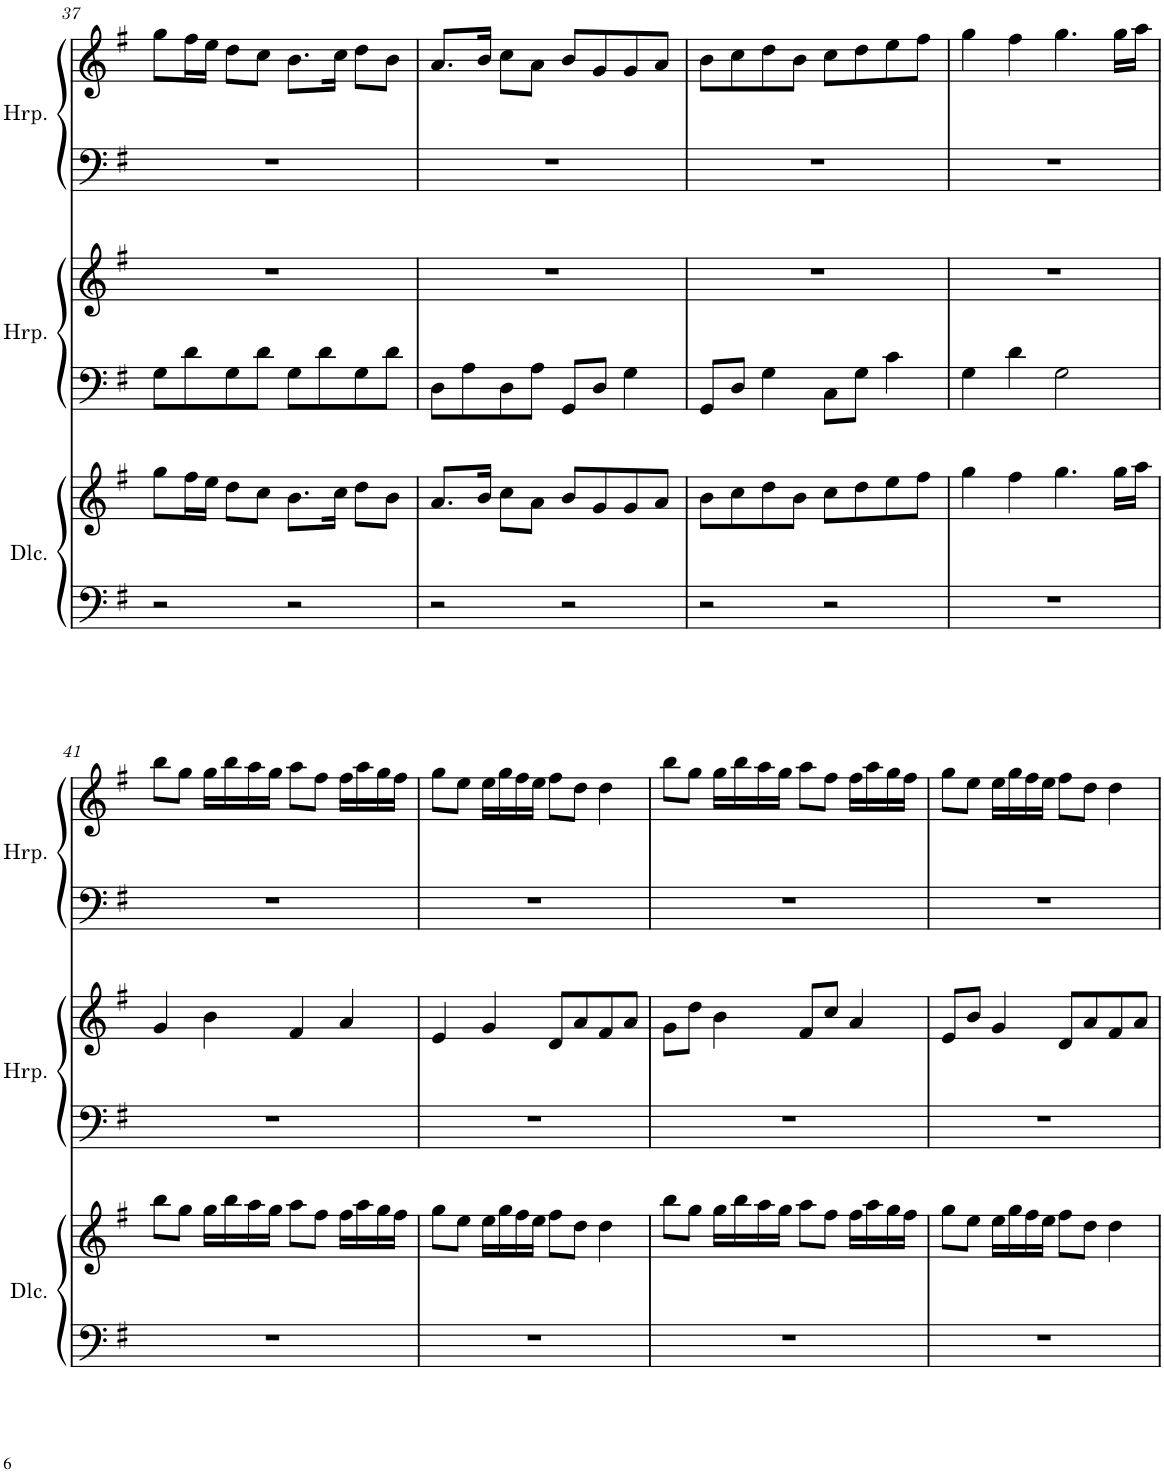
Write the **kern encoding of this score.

**kern	**kern	**kern	**kern	**kern	**kern
*part3	*part3	*part2	*part2	*part1	*part1
*staff6	*staff5	*staff4	*staff3	*staff2	*staff1
*I"Dulcimer	*	*I"Harp	*	*I"Harp	*
*I'Dlc.	*	*I'Hrp.	*	*I'Hrp.	*
!!LO:PB:g=z
*clefF4	*clefG2	*clefF4	*clefG2	*clefF4	*clefG2
*k[f#]	*k[f#]	*k[f#]	*k[f#]	*k[f#]	*k[f#]
*M4/4	*M4/4	*M4/4	*M4/4	*M4/4	*M4/4
=37	=37	=37	=37	=37	=37
2r	8gg\L	8G\L	1r	1r	8gg\L
.	16ff#\L	8d\	.	.	16ff#\L
.	16ee\JJ	.	.	.	16ee\JJ
.	8dd\L	8G\	.	.	8dd\L
.	8cc\J	8d\J	.	.	8cc\J
2r	8.b\L	8G\L	.	.	8.b\L
.	.	8d\	.	.	.
.	16cc\Jk	.	.	.	16cc\Jk
.	8dd\L	8G\	.	.	8dd\L
.	8b\J	8d\J	.	.	8b\J
=38	=38	=38	=38	=38	=38
2r	8.a/L	8D\L	1r	1r	8.a/L
.	.	8A\	.	.	.
.	16b/Jk	.	.	.	16b/Jk
.	8cc\L	8D\	.	.	8cc\L
.	8a\J	8A\J	.	.	8a\J
2r	8b/L	8GG/L	.	.	8b/L
.	8g/	8D/J	.	.	8g/
.	8g/	4G\	.	.	8g/
.	8a/J	.	.	.	8a/J
=39	=39	=39	=39	=39	=39
2r	8b\L	8GG/L	1r	1r	8b\L
.	8cc\	8D/J	.	.	8cc\
.	8dd\	4G\	.	.	8dd\
.	8b\J	.	.	.	8b\J
2r	8cc\L	8C\L	.	.	8cc\L
.	8dd\	8G\J	.	.	8dd\
.	8ee\	4c\	.	.	8ee\
.	8ff#\J	.	.	.	8ff#\J
=40	=40	=40	=40	=40	=40
1r	4gg\	4G\	1r	1r	4gg\
.	4ff#\	4d\	.	.	4ff#\
.	4.gg\	2G\	.	.	4.gg\
.	16gg\LL	.	.	.	16gg\LL
.	16aa\JJ	.	.	.	16aa\JJ
!!LO:LB:g=z
=41	=41	=41	=41	=41	=41
1r	8bb\L	1r	4g/	1r	8bb\L
.	8gg\J	.	.	.	8gg\J
.	16gg\LL	.	4b\	.	16gg\LL
.	16bb\	.	.	.	16bb\
.	16aa\	.	.	.	16aa\
.	16gg\JJ	.	.	.	16gg\JJ
.	8aa\L	.	4f#/	.	8aa\L
.	8ff#\J	.	.	.	8ff#\J
.	16ff#\LL	.	4a/	.	16ff#\LL
.	16aa\	.	.	.	16aa\
.	16gg\	.	.	.	16gg\
.	16ff#\JJ	.	.	.	16ff#\JJ
=42	=42	=42	=42	=42	=42
1r	8gg\L	1r	4e/	1r	8gg\L
.	8ee\J	.	.	.	8ee\J
.	16ee\LL	.	4g/	.	16ee\LL
.	16gg\	.	.	.	16gg\
.	16ff#\	.	.	.	16ff#\
.	16ee\JJ	.	.	.	16ee\JJ
.	8ff#\L	.	8d/L	.	8ff#\L
.	8dd\J	.	8a/	.	8dd\J
.	4dd\	.	8f#/	.	4dd\
.	.	.	8a/J	.	.
=43	=43	=43	=43	=43	=43
1r	8bb\L	1r	8g\L	1r	8bb\L
.	8gg\J	.	8dd\J	.	8gg\J
.	16gg\LL	.	4b\	.	16gg\LL
.	16bb\	.	.	.	16bb\
.	16aa\	.	.	.	16aa\
.	16gg\JJ	.	.	.	16gg\JJ
.	8aa\L	.	8f#/L	.	8aa\L
.	8ff#\J	.	8cc/J	.	8ff#\J
.	16ff#\LL	.	4a/	.	16ff#\LL
.	16aa\	.	.	.	16aa\
.	16gg\	.	.	.	16gg\
.	16ff#\JJ	.	.	.	16ff#\JJ
=44	=44	=44	=44	=44	=44
1r	8gg\L	1r	8e/L	1r	8gg\L
.	8ee\J	.	8b/J	.	8ee\J
.	16ee\LL	.	4g/	.	16ee\LL
.	16gg\	.	.	.	16gg\
.	16ff#\	.	.	.	16ff#\
.	16ee\JJ	.	.	.	16ee\JJ
.	8ff#\L	.	8d/L	.	8ff#\L
.	8dd\J	.	8a/	.	8dd\J
.	4dd\	.	8f#/	.	4dd\
.	.	.	8a/J	.	.
=	=	=	=	=	=
*-	*-	*-	*-	*-	*-
